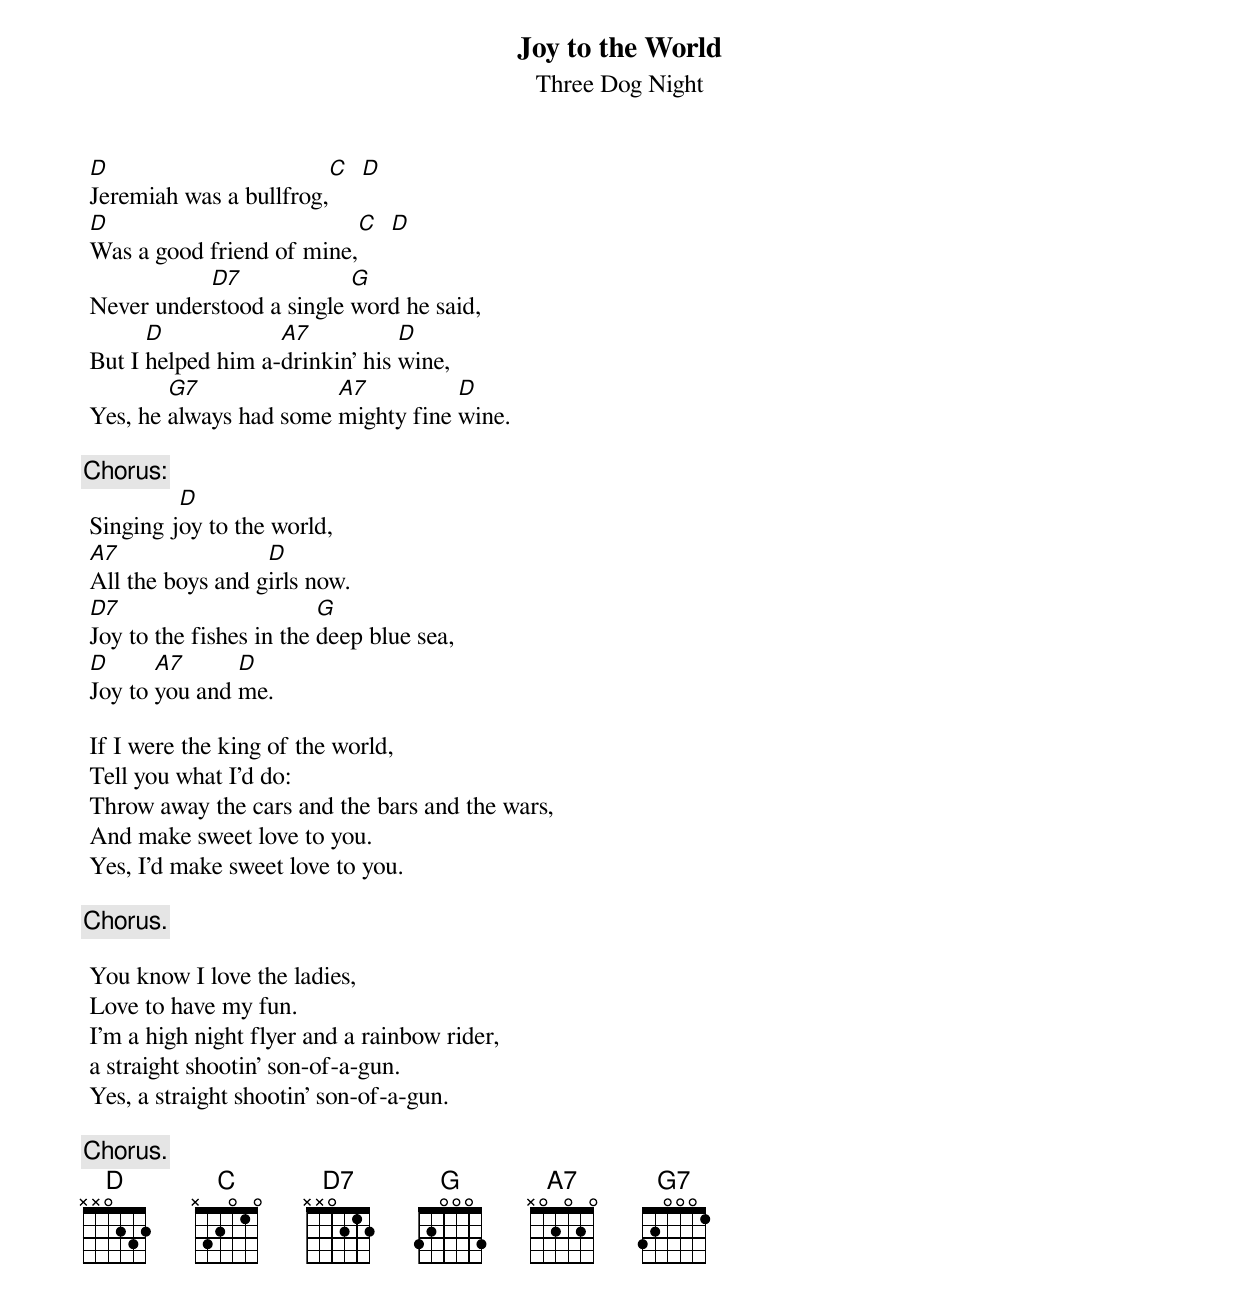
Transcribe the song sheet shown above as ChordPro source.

{t:Joy to the World}
 {st:Three Dog Night}

 [D]Jeremiah was a bullfrog,[C]  [D]
 [D]Was a good friend of mine,[C]  [D]
 Never under[D7]stood a single [G]word he said,
 But I [D]helped him a-[A7]drinkin' his [D]wine,
 Yes, he [G7]always had some [A7]mighty fine [D]wine.

 {C:Chorus:}
 Singing j[D]oy to the world,
 [A7]All the boys and g[D]irls now.
 [D7]Joy to the fishes in the [G]deep blue sea,
 [D]Joy to [A7]you and [D]me.

 If I were the king of the world,
 Tell you what I'd do:
 Throw away the cars and the bars and the wars,
 And make sweet love to you.
 Yes, I'd make sweet love to you.

 {C:Chorus.}

 You know I love the ladies,
 Love to have my fun.
 I'm a high night flyer and a rainbow rider,
 a straight shootin' son-of-a-gun.
 Yes, a straight shootin' son-of-a-gun.

 {C:Chorus.}
